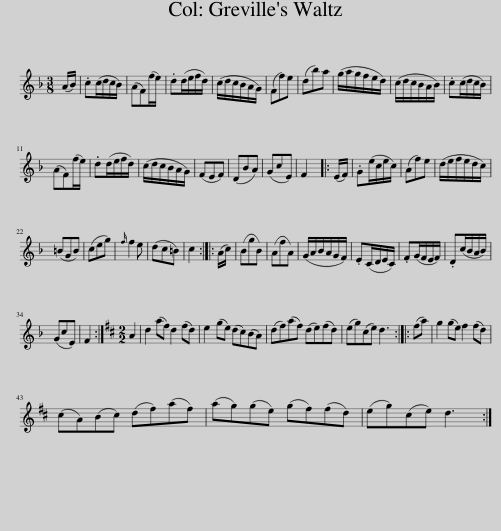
X:1
L:1/8
M:3/8
I:linebreak $
K:F
V:1 treble
V:1
 (A/B/) | .c(c/d/c/B/) | (AF)(f/e/) | .d(d/e/f/d/) | (c/d/c/B/A/G/) | %5
 (Ff)e | (db)a | (g/a/g/f/e/d/) | (c/d/c/B/A/B/) | .c(c/d/c/B/) |$ %10
 (AF)(f/e/) | .d(d/e/f/d/) | (c/d/c/B/A/G/) | (FEF) | (DBA) | %15
 (GcE) | F2 |: (E/F/) | .G(e/c/e/c/) | (Af)e | %20
 (d/e/f/e/d/c/) |$ (=BGB) | (ceg) |{f} f2 e | (dc=B) | %25
 c2 :: (A/c/) | (BgB) | (AfA) | (G/A/B/A/G/F/) | %30
 .E(C/D/E/C/) | .F(G/F/E/F/) | .D(c/B/A/B/) |$ (GcE) | F2 :| %35
[K:D][M:2/2] A2 | d2 (af) d2 (fd) | e2 (ge) (dc)(BA) | (df)(af) (de)(fd) | (eg)(ce) d3 :: %40
 (fa) | g2 (ge) f2 (fd) |$ (cA)(Bc) (df)(af) | (ag)(ge) (gf)(fd) | (eg)(ce) d3 :| %45
